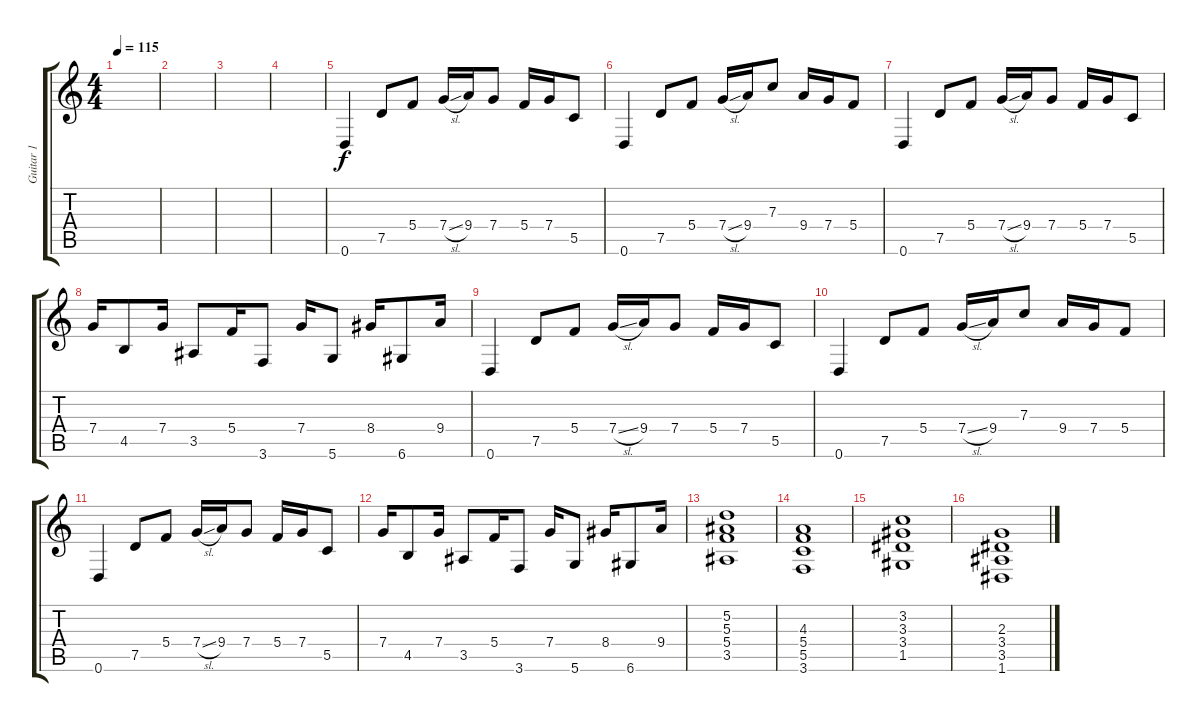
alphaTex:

\track ("Guitar 1" "Guitar 1") {instrument overdrivenguitar}
\staff {score tabs}
\tuning (D4 A3 F3 C3 G2 D2) {hide}
\ts (4 4)
\tempo 115
\clef g2
\ks c
|
|
|
|
0.6.4 7.5.8 5.4.8 7.4{sl}.16 9.4.16 7.4.8 5.4.16 7.4.16 5.5.8 |
0.6.4 7.5.8 5.4.8 7.4{sl}.16 9.4.16 7.3.8 9.4.16 7.4.16 5.4.8 |
0.6.4 7.5.8 5.4.8 7.4{sl}.16 9.4.16 7.4.8 5.4.16 7.4.16 5.5.8 |
7.4.16 4.5.8 7.4.16 3.5.8 5.4.16 3.6.8 7.4.16 5.6.8 8.4.16 6.6.8 9.4.16 |
0.6.4 7.5.8 5.4.8 7.4{sl}.16 9.4.16 7.4.8 5.4.16 7.4.16 5.5.8 |
0.6.4 7.5.8 5.4.8 7.4{sl}.16 9.4.16 7.3.8 9.4.16 7.4.16 5.4.8 |
0.6.4 7.5.8 5.4.8 7.4{sl}.16 9.4.16 7.4.8 5.4.16 7.4.16 5.5.8 |
7.4.16 4.5.8 7.4.16 3.5.8 5.4.16 3.6.8 7.4.16 5.6.8 8.4.16 6.6.8 9.4.16 |
(5.2 5.3 5.4 3.5).1 |
(4.3 5.4 5.5 3.6).1 |
(3.2 3.3 3.4 1.5).1 |
(2.3 3.4 3.5 1.6).1
